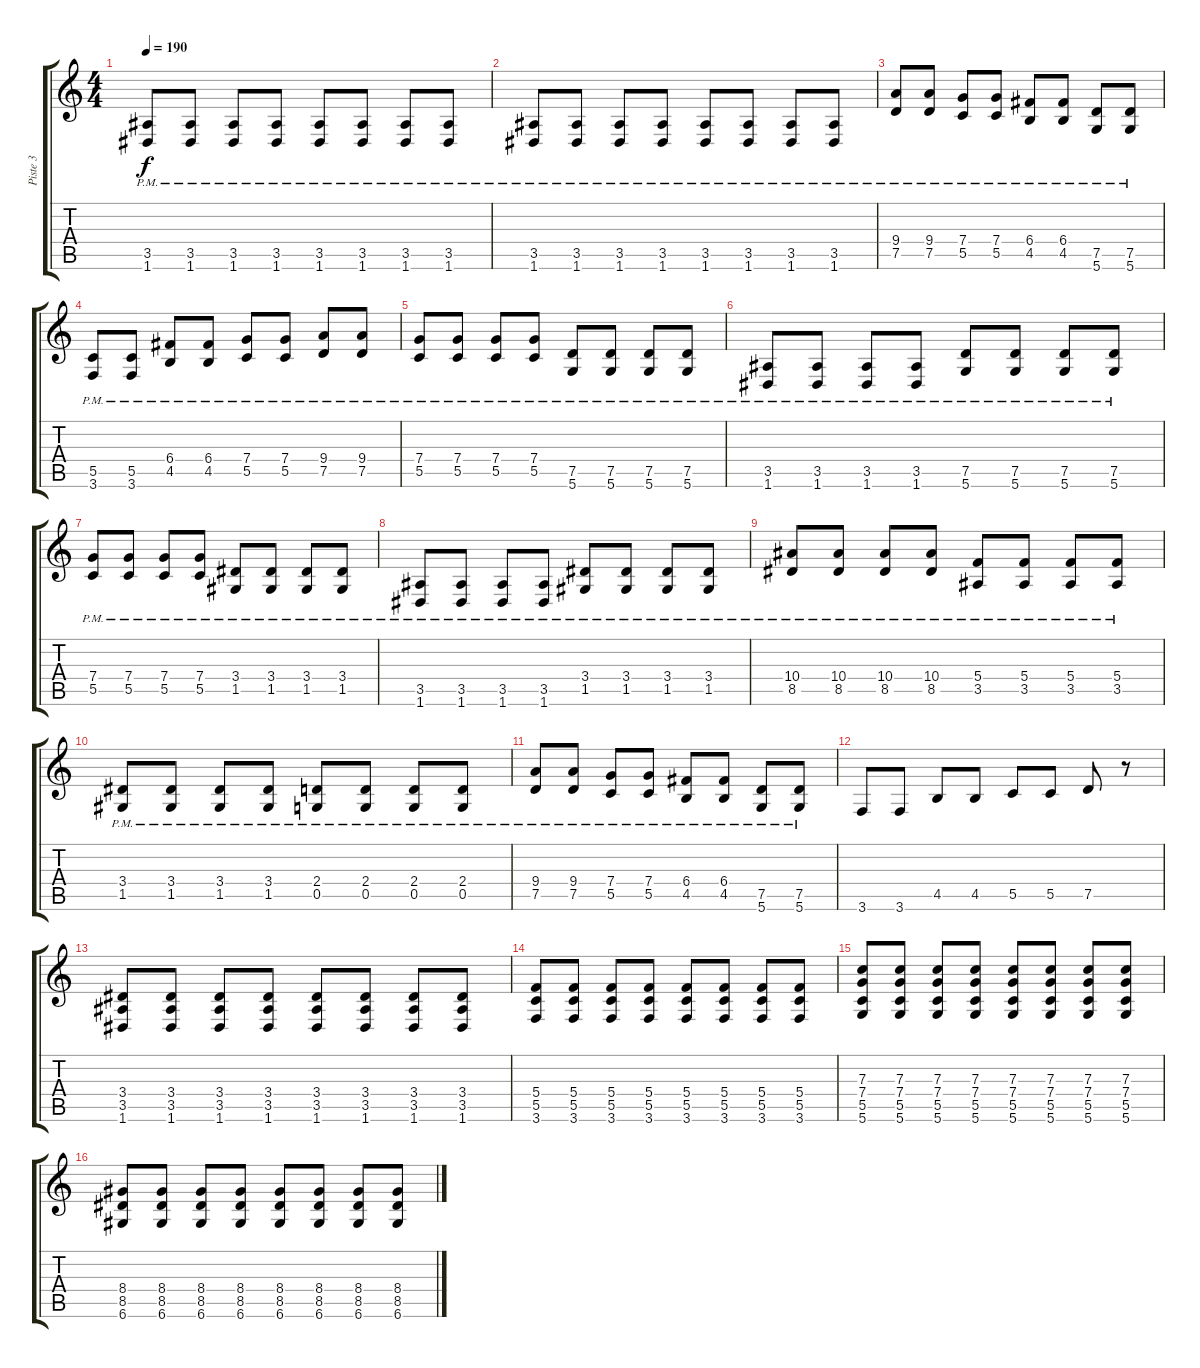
\track ("Piste 3" "Piste 3") {instrument distortionguitar}
\staff {score tabs}
\tuning (D4 A3 F3 C3 G2 D2) {hide}
\ts (4 4)
\tempo 190
\clef g2
\ks c
(3.5{pm} 1.6{pm}).8{dy f} (3.5{pm} 1.6{pm}).8 (3.5{pm} 1.6{pm}).8 (3.5{pm} 1.6{pm}).8 (3.5{pm} 1.6{pm}).8 (3.5{pm} 1.6{pm}).8 (3.5{pm} 1.6{pm}).8 (3.5{pm} 1.6{pm}).8 |
(3.5{pm} 1.6{pm}).8 (3.5{pm} 1.6{pm}).8 (3.5{pm} 1.6{pm}).8 (3.5{pm} 1.6{pm}).8 (3.5{pm} 1.6{pm}).8 (3.5{pm} 1.6{pm}).8 (3.5{pm} 1.6{pm}).8 (3.5{pm} 1.6{pm}).8 |
(9.4{pm} 7.5{pm}).8 (9.4{pm} 7.5{pm}).8 (7.4{pm} 5.5{pm}).8 (7.4{pm} 5.5{pm}).8 (6.4{pm} 4.5{pm}).8 (6.4{pm} 4.5{pm}).8 (7.5{pm} 5.6{pm}).8 (7.5{pm} 5.6{pm}).8 |
(5.5{pm} 3.6{pm}).8 (5.5{pm} 3.6{pm}).8 (6.4{pm} 4.5{pm}).8 (6.4{pm} 4.5{pm}).8 (7.4{pm} 5.5{pm}).8 (7.4{pm} 5.5{pm}).8 (9.4{pm} 7.5{pm}).8 (9.4{pm} 7.5{pm}).8 |
(7.4{pm} 5.5{pm}).8 (7.4{pm} 5.5{pm}).8 (7.4{pm} 5.5{pm}).8 (7.4{pm} 5.5{pm}).8 (7.5{pm} 5.6{pm}).8 (7.5{pm} 5.6{pm}).8 (7.5{pm} 5.6{pm}).8 (7.5{pm} 5.6{pm}).8 |
(3.5{pm} 1.6{pm}).8 (3.5{pm} 1.6{pm}).8 (3.5{pm} 1.6{pm}).8 (3.5{pm} 1.6{pm}).8 (7.5{pm} 5.6{pm}).8 (7.5{pm} 5.6{pm}).8 (7.5{pm} 5.6{pm}).8 (7.5{pm} 5.6{pm}).8 |
(7.4{pm} 5.5{pm}).8 (7.4{pm} 5.5{pm}).8 (7.4{pm} 5.5{pm}).8 (7.4{pm} 5.5{pm}).8 (3.4{pm} 1.5{pm}).8 (3.4{pm} 1.5{pm}).8 (3.4{pm} 1.5{pm}).8 (3.4{pm} 1.5{pm}).8 |
(3.5{pm} 1.6{pm}).8 (3.5{pm} 1.6{pm}).8 (3.5{pm} 1.6{pm}).8 (3.5{pm} 1.6{pm}).8 (3.4{pm} 1.5{pm}).8 (3.4{pm} 1.5{pm}).8 (3.4{pm} 1.5{pm}).8 (3.4{pm} 1.5{pm}).8 |
(10.4{pm} 8.5{pm}).8 (10.4{pm} 8.5{pm}).8 (10.4{pm} 8.5{pm}).8 (10.4{pm} 8.5{pm}).8 (5.4{pm} 3.5{pm}).8 (5.4{pm} 3.5{pm}).8 (5.4{pm} 3.5{pm}).8 (5.4{pm} 3.5{pm}).8 |
(3.4{pm} 1.5{pm}).8 (3.4{pm} 1.5{pm}).8 (3.4{pm} 1.5{pm}).8 (3.4{pm} 1.5{pm}).8 (2.4{pm} 0.5{pm}).8 (2.4{pm} 0.5{pm}).8 (2.4{pm} 0.5{pm}).8 (2.4{pm} 0.5{pm}).8 |
(9.4{pm} 7.5{pm}).8 (9.4{pm} 7.5{pm}).8 (7.4{pm} 5.5{pm}).8 (7.4{pm} 5.5{pm}).8 (6.4{pm} 4.5{pm}).8 (6.4{pm} 4.5{pm}).8 (7.5{pm} 5.6{pm}).8 (7.5{pm} 5.6{pm}).8 |
3.6.8 3.6.8 4.5.8 4.5.8 5.5.8 5.5.8 7.5.8 r.8 |
(3.4 3.5 1.6).8 (3.4 3.5 1.6).8 (3.4 3.5 1.6).8 (3.4 3.5 1.6).8 (3.4 3.5 1.6).8 (3.4 3.5 1.6).8 (3.4 3.5 1.6).8 (3.4 3.5 1.6).8 |
(5.4 5.5 3.6).8 (5.4 5.5 3.6).8 (5.4 5.5 3.6).8 (5.4 5.5 3.6).8 (5.4 5.5 3.6).8 (5.4 5.5 3.6).8 (5.4 5.5 3.6).8 (5.4 5.5 3.6).8 |
(7.3 7.4 5.5 5.6).8 (7.3 7.4 5.5 5.6).8 (7.3 7.4 5.5 5.6).8 (7.3 7.4 5.5 5.6).8 (7.3 7.4 5.5 5.6).8 (7.3 7.4 5.5 5.6).8 (7.3 7.4 5.5 5.6).8 (7.3 7.4 5.5 5.6).8 |
(8.4 8.5 6.6).8 (8.4 8.5 6.6).8 (8.4 8.5 6.6).8 (8.4 8.5 6.6).8 (8.4 8.5 6.6).8 (8.4 8.5 6.6).8 (8.4 8.5 6.6).8 (8.4 8.5 6.6).8
